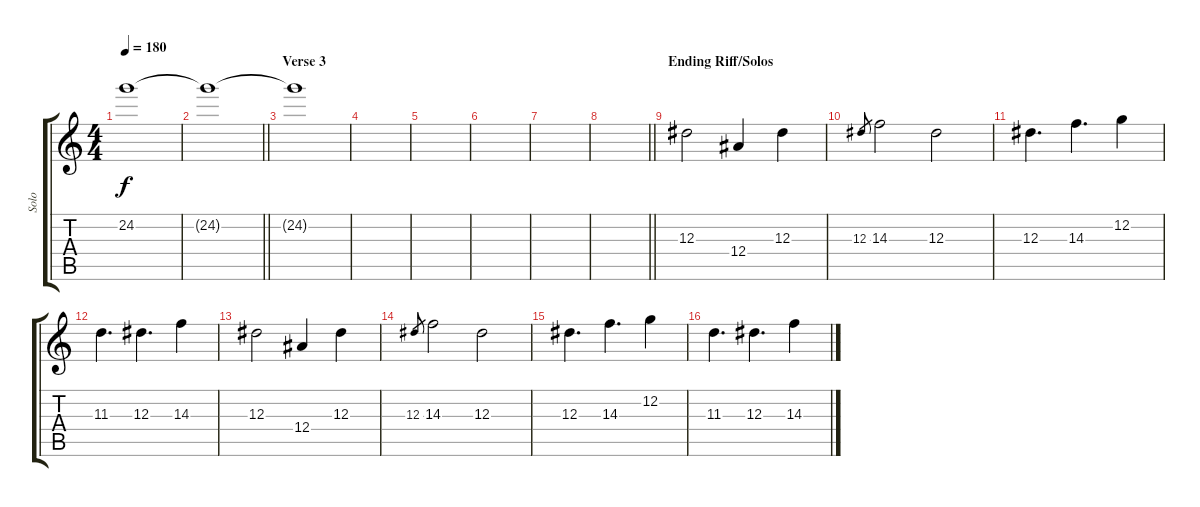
\track ("Solo" "Solo") {instrument distortionguitar}
\staff {score tabs}
\tuning (C4 G3 Eb3 Bb2 F2 C2) {hide}
\ts (4 4)
\tempo 180
\clef g2
\ks c
24.2.1{dy f volume 0} |
\barLineRight lightlight
24.2{t}.1 |
\section ("" "Verse 3")
24.2{t}.1 |
|
|
|
|
\barLineRight lightlight
|
\section ("" "Ending Riff/Solos")
12.3.2{volume 16} 12.4.4 12.3.4 |
12.3.8{gr} 14.3.2 12.3.2 |
12.3.4{d} 14.3.4{d} 12.2.4 |
11.3.4{d} 12.3.4{d} 14.3.4 |
12.3.2 12.4.4 12.3.4 |
12.3.8{gr} 14.3.2 12.3.2 |
12.3.4{d} 14.3.4{d} 12.2.4 |
11.3.4{d} 12.3.4{d} 14.3.4
